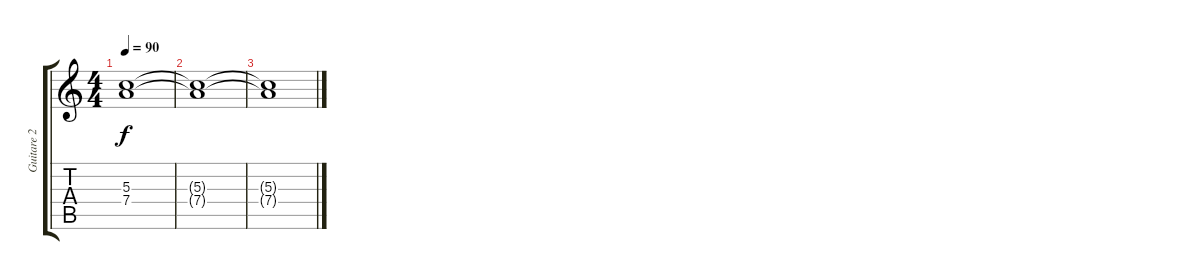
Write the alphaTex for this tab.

\track ("Guitare 2" "Guitare 2") {instrument distortionguitar}
\staff {score tabs}
\tuning (E4 B3 G3 D3 A2 E2) {hide}
\ts (4 4)
\tempo 90
\clef g2
\ks c
(5.3{t} 7.4{t}).1{dy f} |
(5.3{t} 7.4{t}).1 |
(5.3{t} 7.4{t}).1
